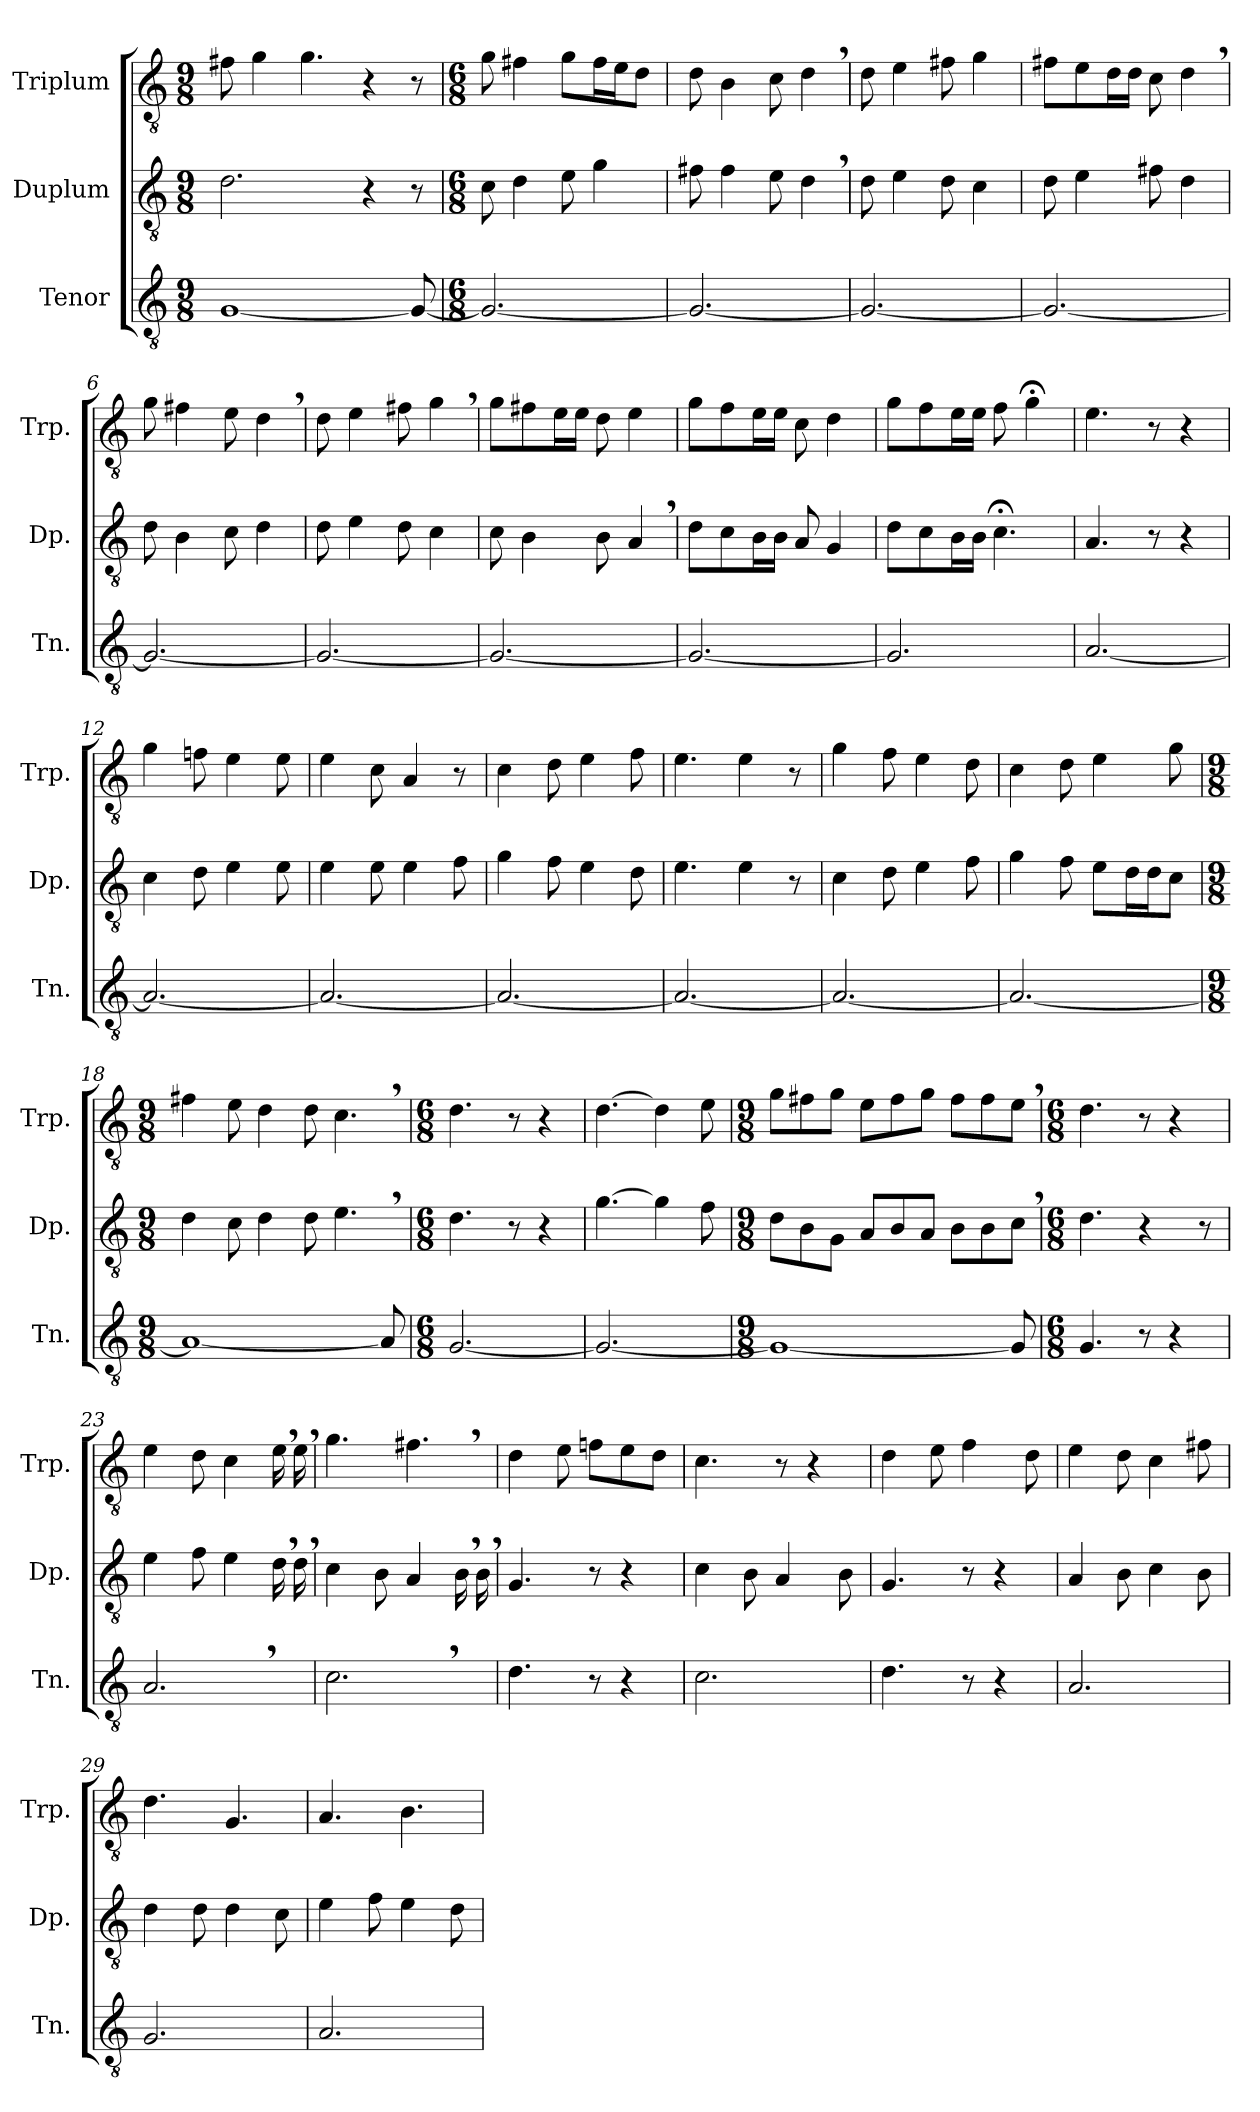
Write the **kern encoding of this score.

**kern	**kern	**kern
*part3	*part2	*part1
*staff3	*staff2	*staff1
*I"Tenor	*I"Duplum	*I"Triplum
*I'Tn.	*I'Dp.	*I'Trp.
*clefGv2	*clefGv2	*clefGv2
*k[]	*k[]	*k[]
*M9/8	*M9/8	*M9/8
=1	=1	=1
[1G	2.d\	8f#X\
.	.	4g\
.	.	4.g\
.	4r	4r
8G/_	8r	8r
=2	=2	=2
*M6/8	*M6/8	*M6/8
2.G/_	8c\	8g\
.	4d\	4f#X\
.	8e\	8g\L
.	4g\	16f#\L
.	.	16e\J
.	.	8d\J
=3	=3	=3
2.G/_	8f#X\	8d\
.	4f#\	4B\
.	8e\	8c\
.	4d,\	4d,\
=4	=4	=4
2.G/_	8d\	8d\
.	4e\	4e\
.	8d\	8f#X\
.	4c\	4g\
=5	=5	=5
2.G/_	8d\	8f#X\L
.	4e\	8e\
*	*	*tremolo
.	.	16d\
.	.	16d\JJ
*	*	*Xtremolo
.	8f#X\	8c\
.	4d\	4d,\
=6	=6	=6
2.G/_	8d\	8g\
.	4B\	4f#X\
.	8c\	8e\
.	4d\	4d,\
=7	=7	=7
2.G/_	8d\	8d\
.	4e\	4e\
.	8d\	8f#X\
.	4c\	4g,\
!!LO:LB:g=z
=8	=8	=8
2.G/_	8c\	8g\L
.	4B\	8f#X\
*	*	*tremolo
.	.	16e\
.	.	16e\JJ
*	*	*Xtremolo
.	8B\	8d\
.	4A,/	4e\
=9	=9	=9
2.G/_	8d\L	8g\L
.	8c\	8f\
*	*tremolo	*
*	*	*tremolo
.	16B\	16e\
.	16B\JJ	16e\JJ
*	*	*Xtremolo
*	*Xtremolo	*
.	8A/	8c\
.	4G/	4d\
=10	=10	=10
2.G/]	8d\L	8g\L
.	8c\	8f\
*	*tremolo	*
*	*	*tremolo
.	16B\	16e\
.	16B\JJ	16e\JJ
*	*	*Xtremolo
*	*Xtremolo	*
.	4.c;<\	8f\
.	.	4g;<\
=11	=11	=11
[2.A/	4.A/	4.e\
.	8r	8r
.	4r	4r
=12	=12	=12
2.A/_	4c\	4g\
.	8d\	8fni\
.	4e\	4e\
.	8e\	8e\
=13	=13	=13
2.A/_	4e\	4e\
.	8e\	8c\
.	4e\	4A/
.	8f\	8r
=14	=14	=14
2.A/_	4g\	4c\
.	8f\	8d\
.	4e\	4e\
.	8d\	8f\
=15	=15	=15
2.A/_	4.e\	4.e\
.	4e\	4e\
.	8r	8r
=16	=16	=16
2.A/_	4c\	4g\
.	8d\	8f\
.	4e\	4e\
.	8f\	8d\
!!LO:LB:g=z
=17	=17	=17
2.A/_	4g\	4c\
.	8f\	8d\
.	8e\L	4e\
*	*tremolo	*
.	16d\	.
.	16d\	.
*	*Xtremolo	*
.	8c\J	8g\
=18	=18	=18
*M9/8	*M9/8	*M9/8
1A_	4d\	4f#X\
.	8c\	8e\
.	4d\	4d\
.	8d\	8d\
.	4.e,\	4.c,\
8A/]	.	.
=19	=19	=19
*M6/8	*M6/8	*M6/8
[2.G/	4.d\	4.d\
.	8r	8r
.	4r	4r
=20	=20	=20
2.G/_	[4.g\	[4.d\
.	4g\]	4d\]
.	8f\	8e\
=21	=21	=21
*M9/8	*M9/8	*M9/8
1G_	8d\L	8g\L
.	8B\	8f#X\
.	8G\J	8g\J
.	8A/L	8e\L
.	8B/	8f#\
.	8A/J	8g\J
.	8B\L	8f#\L
.	8B\	8f#\
8G/]	8c,\J	8e,\J
=22	=22	=22
*M6/8	*M6/8	*M6/8
4.G/	4.d\	4.d\
8r	4r	8r
4r	.	4r
.	8r	.
=23	=23	=23
2.A,/	4e\	4e\
.	8f\	8d\
.	4e\	4c\
*	*tremolo	*
*	*	*tremolo
.	16d,\	16e,\
.	16d,\	16e,\
*	*	*Xtremolo
*	*Xtremolo	*
!!LO:PB:g=z
=24	=24	=24
2.c,\	4c\	4.g\
.	8B\	.
.	4A/	4.f#X,\
*	*tremolo	*
.	16B,\	.
.	16B,\	.
*	*Xtremolo	*
=25	=25	=25
4.d\	4.G/	4d\
.	.	8e\
8r	8r	8fn\L
4r	4r	8e\
.	.	8d\J
=26	=26	=26
2.c\	4c\	4.c\
.	8B\	.
.	4A/	8r
.	.	4r
.	8B\	.
=27	=27	=27
4.d\	4.G/	4d\
.	.	8e\
8r	8r	4f\
4r	4r	.
.	.	8d\
=28	=28	=28
2.A/	4A/	4e\
.	8B\	8d\
.	4c\	4c\
.	8B\	8f#X\
=29	=29	=29
2.G/	4d\	4.d\
.	8d\	.
.	4d\	4.G/
.	8c\	.
=30	=30	=30
2.A/	4e\	4.A/
.	8f\	.
.	4e\	4.B\
.	8d\	.
=	=	=
*-	*-	*-
